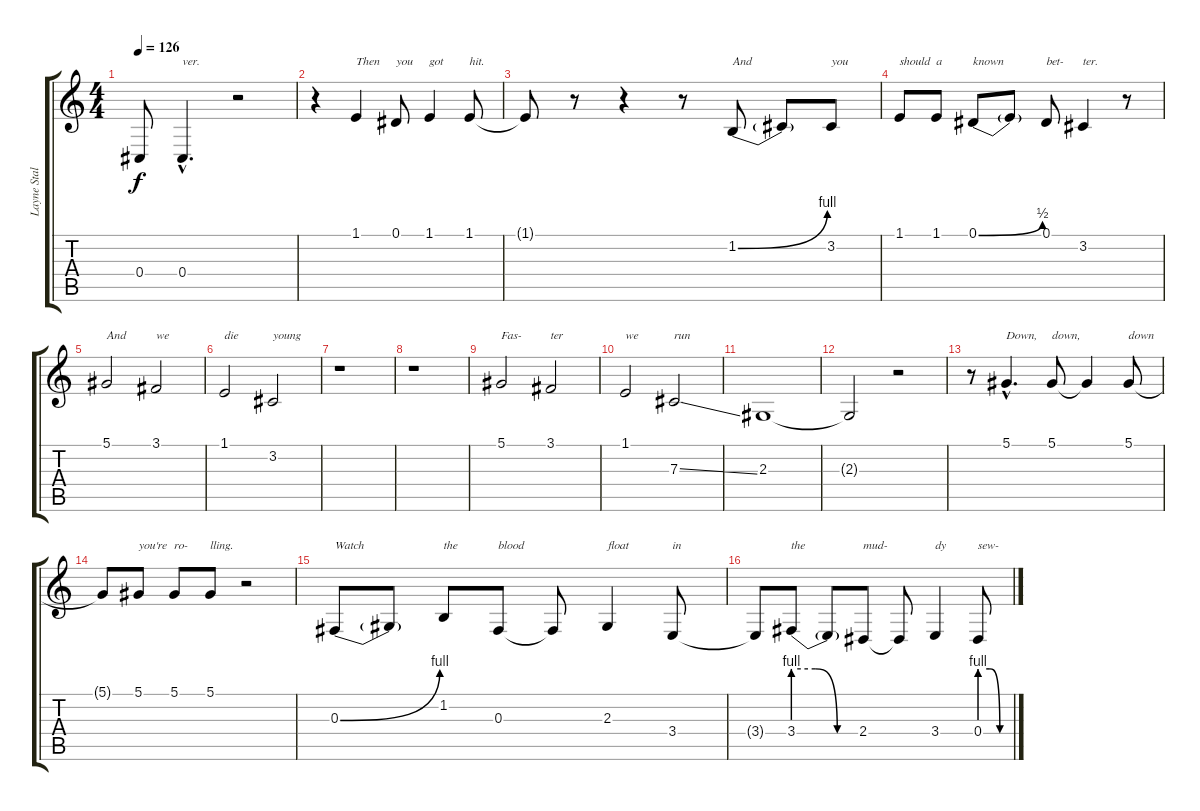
\track ("Layne Staley - Vocals" "Layne Stal") {instrument lead2sawtooth}
\staff {score tabs}
\tuning (Eb4 Bb3 Gb3 Db3 Ab2 Eb2) {hide}
\ts (4 4)
\tempo 126
\clef g2
\ks c
0.4{t}.8{dy f} 0.4{hac}.4{d txt "ver."} r.2 |
r.4 1.1.4{txt "Then"} 0.1.8{txt "you"} 1.1.4{txt "got"} 1.1.8{txt "hit."} |
1.1{t}.8 r.8 r.4 r.8 1.2{be (bend 0 0 60 4)}.8{txt "And"} 1.2{t}.8 3.2.8{txt "you"} |
1.1.8{txt "should"} 1.1.8{txt "a"} 0.1{be (bend 0 0 60 2)}.8{txt "known"} 0.1{t}.8 0.1.8{txt "bet-"} 3.2.4{txt "ter."} r.8 |
5.1.2{txt "And"} 3.1.2{txt "we"} |
1.1.2{txt "die"} 3.2.2{txt "young"} |
r.1 |
r.1 |
5.1.2{txt "Fas-"} 3.1.2{txt "ter"} |
1.1.2{txt "we"} 7.3{ss}.2{txt "run"} |
2.3.1 |
2.3{t}.2 r.2 |
r.8 5.1{hac}.4{d txt "Down,"} 5.1.8{txt "down,"} 5.1{t}.4 5.1.8{txt "down"} |
5.1{t}.8 5.1.8{txt "you're"} 5.1.8{txt "ro-"} 5.1.8{txt "lling."} r.2 |
0.3{be (bend 0 0 60 4)}.8{txt "Watch"} 0.3{t}.8 1.2.8{txt "the"} 0.3.8{txt "blood"} 0.3{t}.8 2.3.4{txt "float"} 3.4.8{txt "in"} |
3.4{t}.8 3.4{be (custom 0 4 20 4 40 0 60 0)}.8{txt "the"} 3.4{t}.8 2.4.8{txt "mud-"} 2.4{t}.8 3.4.4{txt "dy"} 0.4{be (custom 0 4 20 4 40 0 60 0)}.8{txt "sew-"}
